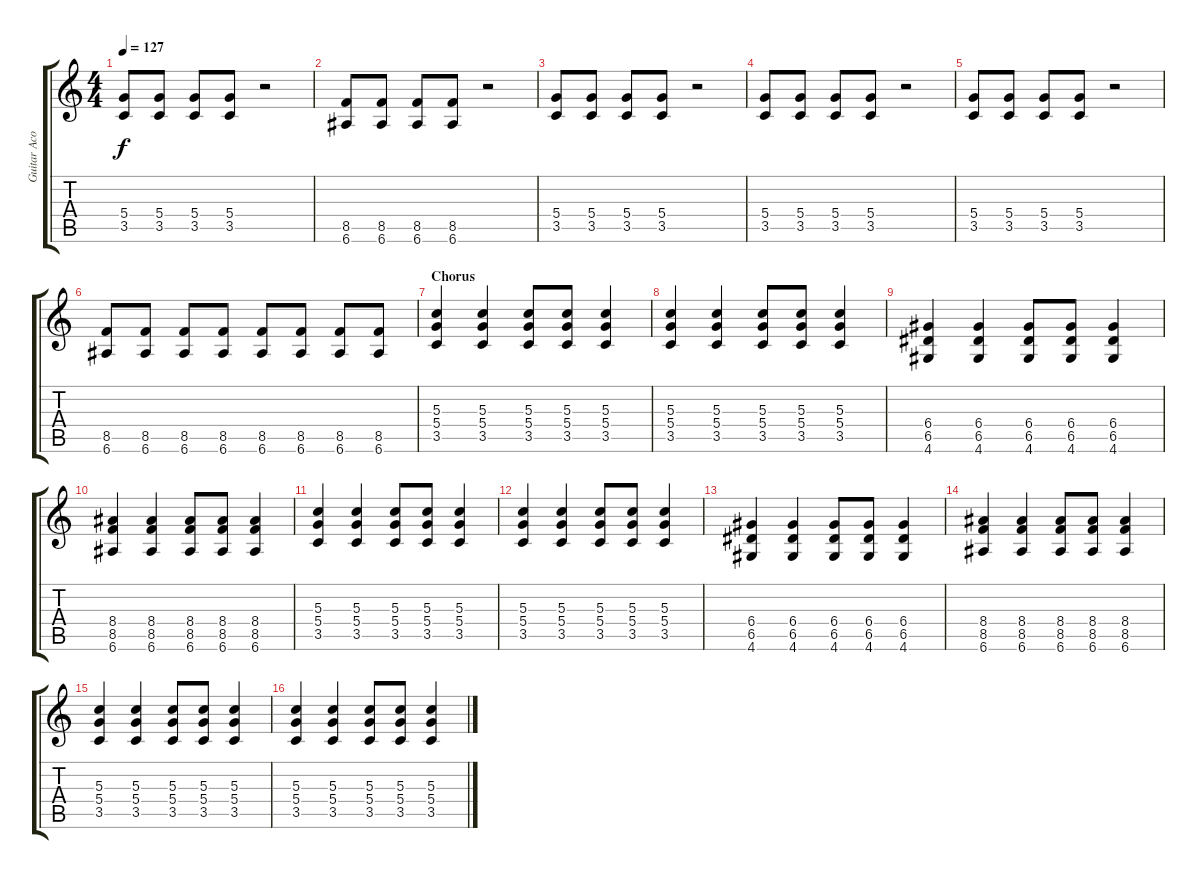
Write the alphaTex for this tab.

\track ("Guitar Acou" "Guitar Aco") {instrument acousticguitarsteel}
\staff {score tabs}
\tuning (E4 B3 G3 D3 A2 E2) {hide}
\ts (4 4)
\tempo 127
\clef g2
\ks c
(5.4 3.5).8{dy f} (5.4 3.5).8 (5.4 3.5).8 (5.4 3.5).8 r.2 |
(8.5 6.6).8 (8.5 6.6).8 (8.5 6.6).8 (8.5 6.6).8 r.2 |
(5.4 3.5).8 (5.4 3.5).8 (5.4 3.5).8 (5.4 3.5).8 r.2 |
(5.4 3.5).8 (5.4 3.5).8 (5.4 3.5).8 (5.4 3.5).8 r.2 |
(5.4 3.5).8 (5.4 3.5).8 (5.4 3.5).8 (5.4 3.5).8 r.2 |
(8.5 6.6).8 (8.5 6.6).8 (8.5 6.6).8 (8.5 6.6).8 (8.5 6.6).8 (8.5 6.6).8 (8.5 6.6).8 (8.5 6.6).8 |
\section ("" "Chorus")
(5.3 5.4 3.5).4{volume 7} (5.3 5.4 3.5).4 (5.3 5.4 3.5).8 (5.3 5.4 3.5).8 (5.3 5.4 3.5).4 |
(5.3 5.4 3.5).4 (5.3 5.4 3.5).4 (5.3 5.4 3.5).8 (5.3 5.4 3.5).8 (5.3 5.4 3.5).4 |
(6.4 6.5 4.6).4 (6.4 6.5 4.6).4 (6.4 6.5 4.6).8 (6.4 6.5 4.6).8 (6.4 6.5 4.6).4 |
(8.4 8.5 6.6).4 (8.4 8.5 6.6).4 (8.4 8.5 6.6).8 (8.4 8.5 6.6).8 (8.4 8.5 6.6).4 |
(5.3 5.4 3.5).4 (5.3 5.4 3.5).4 (5.3 5.4 3.5).8 (5.3 5.4 3.5).8 (5.3 5.4 3.5).4 |
(5.3 5.4 3.5).4 (5.3 5.4 3.5).4 (5.3 5.4 3.5).8 (5.3 5.4 3.5).8 (5.3 5.4 3.5).4 |
(6.4 6.5 4.6).4 (6.4 6.5 4.6).4 (6.4 6.5 4.6).8 (6.4 6.5 4.6).8 (6.4 6.5 4.6).4 |
(8.4 8.5 6.6).4 (8.4 8.5 6.6).4 (8.4 8.5 6.6).8 (8.4 8.5 6.6).8 (8.4 8.5 6.6).4 |
(5.3 5.4 3.5).4 (5.3 5.4 3.5).4 (5.3 5.4 3.5).8 (5.3 5.4 3.5).8 (5.3 5.4 3.5).4 |
(5.3 5.4 3.5).4 (5.3 5.4 3.5).4 (5.3 5.4 3.5).8 (5.3 5.4 3.5).8 (5.3 5.4 3.5).4
